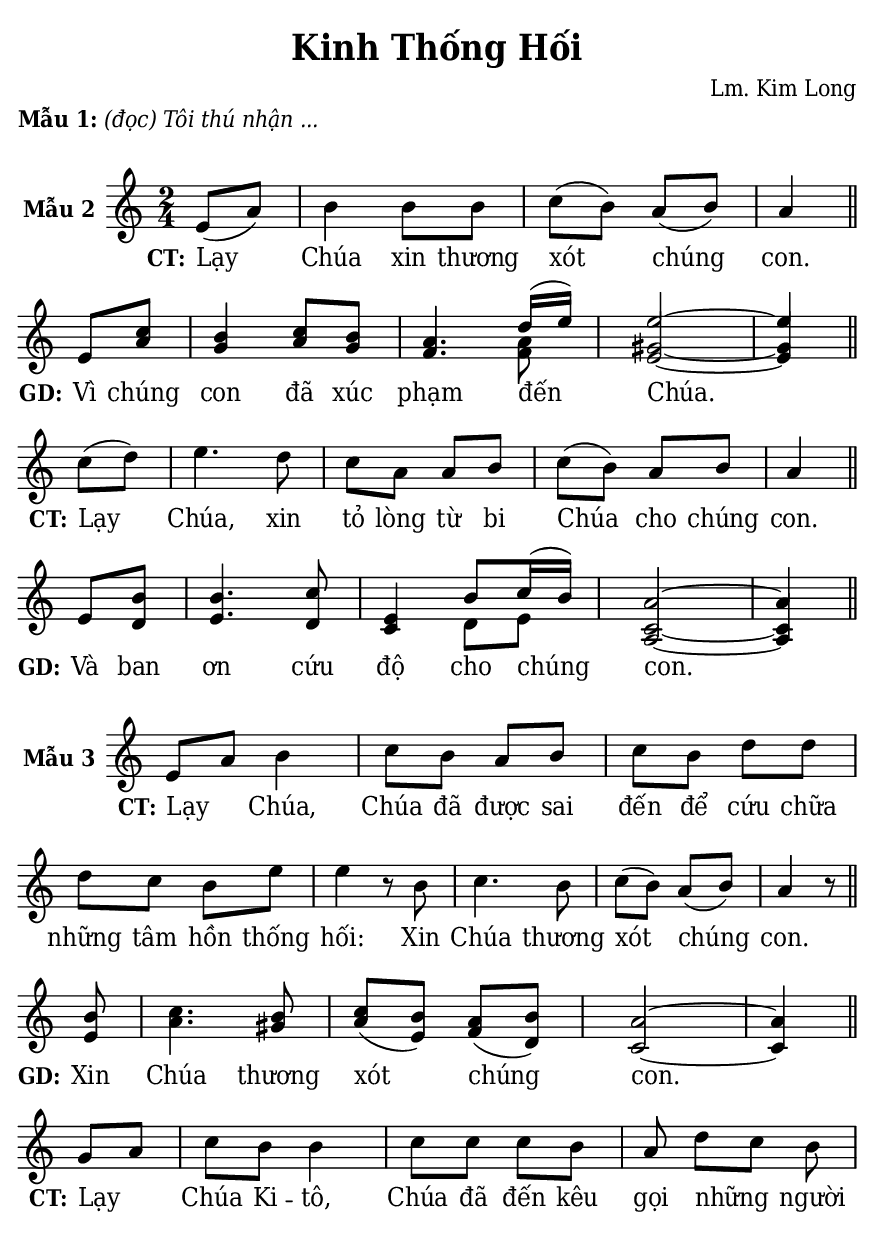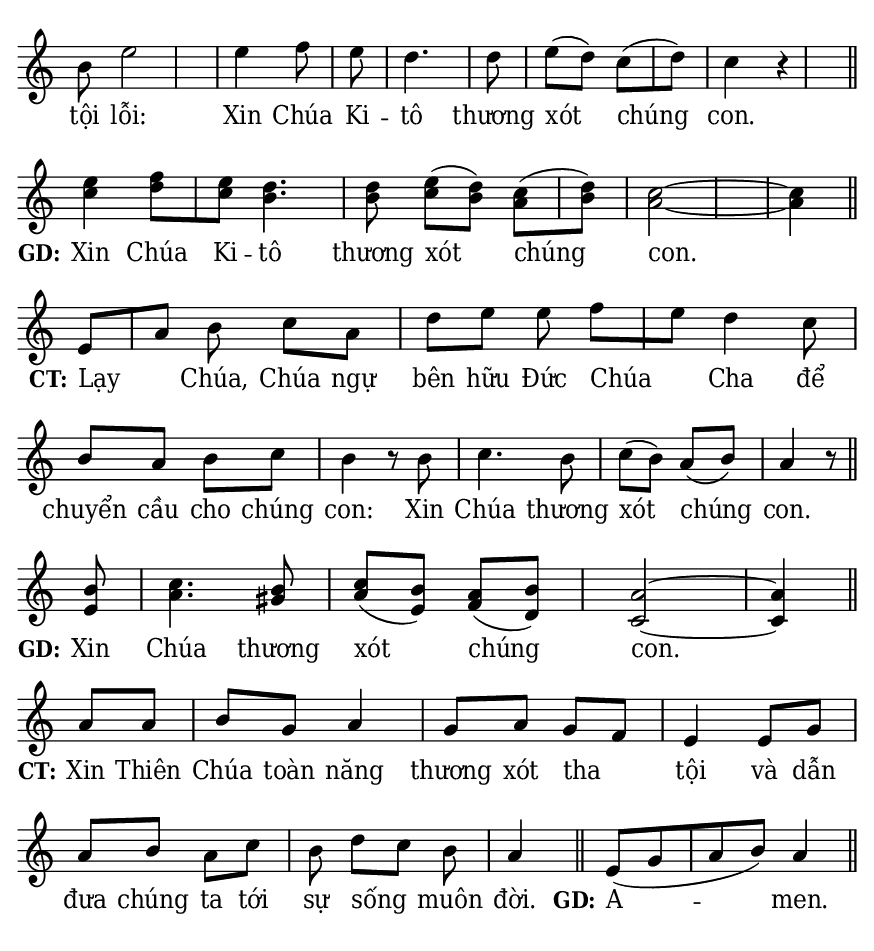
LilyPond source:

% Cài đặt chung
\version "2.22.1"
\include "english.ly"

\header {
  title = "Kinh Thống Hối"
  composer = "Lm. Kim Long"
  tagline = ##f
}

% Nhạc
nhacMauHai = \relative c' {
  \partial 4 e8 (a) |
  b4 b8 b |
  c (b) a (b) |
  a4 \bar "||" \break
  
  e8
  <<
    {
      c' |
      b4 c8 b |
      a4.
    }
    {
      a8 |
      g4 a8 g |
      f4.
    }
  >>
  <<
    {
      \voiceOne
      d'16 (e) |
      e2 ~ |
      e4
    }
    \new Voice = "splitpart" {
      \voiceTwo
      <a, f>8 |
      \stemUp <gs e>2 ~ |
      <gs e>4
    }
  >>
  \oneVoice
  \bar "||"
  
  c8 (d) |
  e4. d8 |
  c a a b |
  c (b) a b |
  a4 \bar "||" \break
  
  e8
  <<
    {
      b' |
      b4. c8 |
      e,4
    }
    {
      d8 |
      e4. d8 |
      c4
    }
  >>
  <<
    {
      \voiceOne
      b'8 c16 (b) |
      a2 ~ |
      a4
    }
    \new Voice = "splitpart" {
      \voiceTwo
      d,8 e |
      \stemUp <c a>2 ~ |
      <c a>4
    }
  >>
  \bar "||"
}

nhacMauBa = \relative c' {
  e8 \hide ([a]) b4 c8 b a b c b d d d
  c b e \bar "|"
  e4 r8 b \bar "|"
  c4. b8 \bar "|"
  c ([b]) a ([b]) \bar "|"
  a4 r8 \bar "||" \break
  
  <<
    {
      b8 \bar "|"
      c4. b8 \bar "|"
      c ([b]) a ([b]) \bar "|"
      a2 ~ \bar "|"
      a4
    }
    {
      e8 |
      a4. gs8 |
      a _(e) f _(d) |
      c2 ~ |
      c4
    }
  >>
  \bar "||" \break
  
  g'8 \hide ([a]) c b b4 c8 c c b a d \hide ([c]) b b
  e2 \bar "|"
  e4 f8 e \bar "|"
  d4. d8 \bar "|"
  e ([d]) c ([d]) \bar "|"
  c4 r \bar "||" \break
  
  <<
    {
      e4 f8 [e] |
      d4. d8 |
      e ([d]) c ([d]) \bar "|"
      c2 ~ \bar "|"
      c4
    }
    {
      c4 d8 [c] |
      b4. b8 |
      c (b) a (b) |
      a2 ~ |
      a4
    }
  >>
  \bar "||" \break
  
  e8 \hide ([a]) b c a d e e f \hide ([e]) d4 c8 b
  a b c \bar "|"
  b4 r8 b \bar "|"
  c4. b8 \bar "|"
  c ([b]) a ([b]) \bar "|"
  a4 r8 \bar "||" \break
  
  <<
    {
      b8 \bar "|"
      c4. b8 \bar "|"
      c ([b]) a ([b]) \bar "|"
      a2 ~ \bar "|"
      a4
    }
    {
      e8 \bar "|"
      a4. gs8 \bar "|"
      a (e) f (d) \bar "|"
      c2 ~ \bar "|"
      c4
    }
  >>
  \bar "||" \break
  
  a'8 a b g a4 g8 a g \hide ([f]) e4 e8 g
  a b a c b d \hide ([c]) b a4 \bar "||"
  
  e8 ([g a b]) a4 \bar "||"
}

% Lời
loiMauHai = \lyricmode {
  \set stanza = "CT:"
  Lạy Chúa xin thương xót chúng con.
  \set stanza = "GD:"
  Vì chúng con đã xúc phạm đến Chúa.
  \set stanza = "CT:"
  Lạy Chúa, xin tỏ lòng từ bi Chúa cho chúng con.
  \set stanza = "GD:"
  Và ban ơn cứu độ cho chúng con.
}

loiMauBa = \lyricmode {
  \set stanza = "CT:"
  Lạy Chúa, Chúa đã được sai đến để cứu chữa
  những tâm hồn thống hối:
  Xin Chúa thương xót chúng con.
  \set stanza = "GD:"
  Xin Chúa thương xót chúng con.
  \set stanza = "CT:"
  Lạy Chúa Ki -- tô, Chúa đã đến kêu gọi những người tội lỗi:
  Xin Chúa Ki -- tô thương xót chúng con.
  \set stanza = "GD:"
  Xin Chúa Ki -- tô thương xót chúng con.
  \set stanza = "CT:"
  Lạy Chúa, Chúa ngự bên hữu Đức Chúa Cha
  để chuyển cầu cho chúng con:
  Xin Chúa thương xót chúng con.
  \set stanza = "GD:"
  Xin Chúa thương xót chúng con.
  \set stanza = "CT:"
  Xin Thiên Chúa toàn năng thương xót tha tội
  và dẫn đưa chúng ta tới sự sống muôn đời.
  \set stanza = "  GD:"
  A -- men.
}

% Dàn trang
\paper {
  #(set-paper-size "a5")
  top-margin = 3\mm
  bottom-margin = 3\mm
  left-margin = 3\mm
  right-margin = 3\mm
  indent = #0
  #(define fonts
	 (make-pango-font-tree "Deja Vu Serif Condensed"
	 		       "Deja Vu Serif Condensed"
			       "Deja Vu Serif Condensed"
			       (/ 20 20)))
  print-page-number = ##f
}

TongNhip = {
  \key c \major \time 2/4
  \set Timing.beamExceptions = #'()
  \set Timing.baseMoment = #(ly:make-moment 1/4)
}

% Đổi kích thước nốt cho bè phụ
notBePhu =
#(define-music-function (font-size music) (number? ly:music?)
   (for-some-music
     (lambda (m)
       (if (music-is-of-type? m 'rhythmic-event)
           (begin
             (set! (ly:music-property m 'tweaks)
                   (cons `(font-size . ,font-size)
                         (ly:music-property m 'tweaks)))
             #t)
           #f))
     music)
   music)

\markup {
  \bold "Mẫu 1:"
  \normal-text \italic "(đọc) Tôi thú nhận ..."
}

\markup { \vspace #0.5 }

\score {
  <<
    \new Staff \with {
      instrumentName = \markup { \bold "Mẫu 2" }} <<
        \clef treble
        \new Voice = beSop {
          \TongNhip \nhacMauHai
        }
      \new Lyrics \lyricsto beSop \loiMauHai
    >>
  >>
  \layout {
    indent = 15
    \override Lyrics.LyricSpace.minimum-distance = #1
    \override Score.BarNumber.break-visibility = ##(#f #f #f)
    \override Score.SpacingSpanner.uniform-stretching = ##t
  }
}

\score {
  <<
    \new Staff \with {
      \remove "Time_signature_engraver"
      instrumentName = \markup { \bold "Mẫu 3" }} <<
        \clef treble
        \new Voice = beSop {
          \TongNhip \nhacMauBa
        }
      \new Lyrics \lyricsto beSop \loiMauBa
    >>
  >>
  \layout {
    indent = 15
    \override Lyrics.LyricSpace.minimum-distance = #1
    \override Score.BarNumber.break-visibility = ##(#f #f #f)
    \override Score.SpacingSpanner.uniform-stretching = ##t
    \override LyricHyphen.minimum-distance = #2
    \set Score.defaultBarType = ""
    \set Score.barAlways = ##t
    ragged-last = ##f
  }
}
